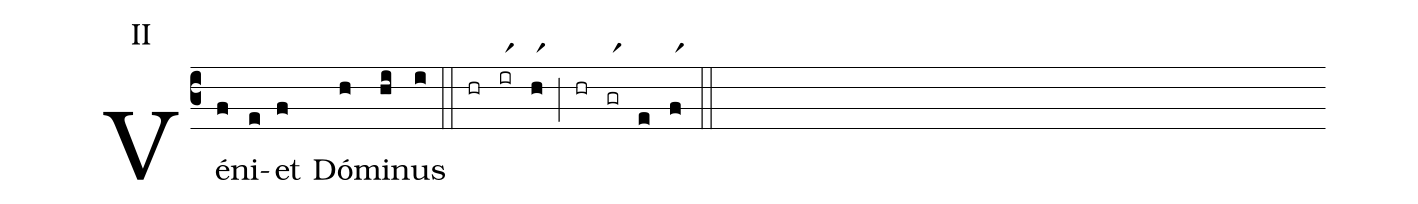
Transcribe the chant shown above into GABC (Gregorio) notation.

annotation: II;
%%
(c3)Vé(f)ni(e)et(f) Dó(h)mi(hi)nus(i) (::) (hr)(irr1)(hr1)(;)(hr)(grr1)(e)(fr1)(::)
